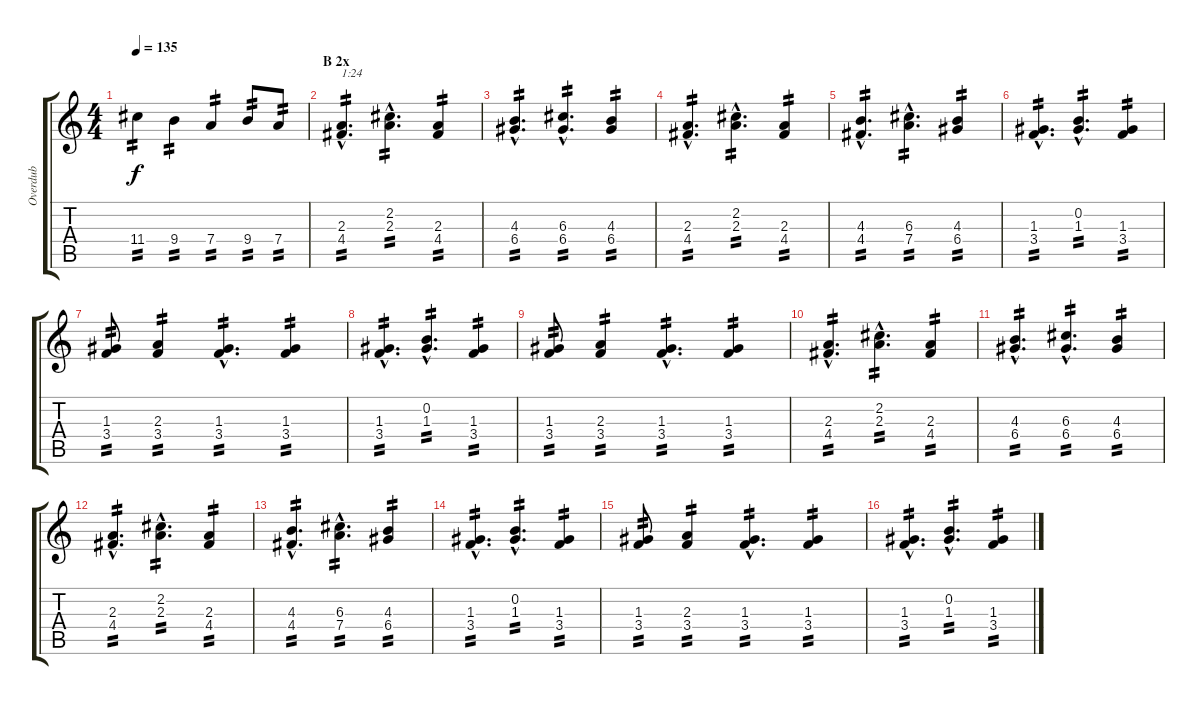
\track ("Overdub" "Overdub") {instrument distortionguitar}
\staff {score tabs}
\tuning (E4 B3 G3 D3 A2 E2) {hide}
\ts (4 4)
\tempo 135
\clef g2
\ks c
11.4.4{tp 2 dy f} 9.4.4{tp 2} 7.4.4{tp 2} 9.4.8{tp 2} 7.4.8{tp 2} |
\section ("" "B 2x")
(2.3{hac} 4.4{hac}).4{d txt "1:24" tp 2} (2.2{hac} 2.3{hac}).4{d tp 2} (2.3 4.4).4{tp 2} |
(4.3{hac} 6.4{hac}).4{d tp 2} (6.3{hac} 6.4{hac}).4{d tp 2} (4.3 6.4).4{tp 2} |
(2.3{hac} 4.4{hac}).4{d tp 2} (2.2{hac} 2.3{hac}).4{d tp 2} (2.3 4.4).4{tp 2} |
(4.3{hac} 4.4{hac}).4{d tp 2} (6.3{hac} 7.4{hac}).4{d tp 2} (4.3 6.4).4{tp 2} |
(1.3{hac} 3.4{hac}).4{d tp 2} (0.2{hac} 1.3{hac}).4{d tp 2} (1.3 3.4).4{tp 2} |
(1.3 3.4).8{tp 2} (2.3 3.4).4{tp 2} (1.3{hac} 3.4{hac}).4{d tp 2} (1.3 3.4).4{tp 2} |
(1.3{hac} 3.4{hac}).4{d tp 2} (0.2{hac} 1.3{hac}).4{d tp 2} (1.3 3.4).4{tp 2} |
(1.3 3.4).8{tp 2} (2.3 3.4).4{tp 2} (1.3{hac} 3.4{hac}).4{d tp 2} (1.3 3.4).4{tp 2} |
(2.3{hac} 4.4{hac}).4{d tp 2} (2.2{hac} 2.3{hac}).4{d tp 2} (2.3 4.4).4{tp 2} |
(4.3{hac} 6.4{hac}).4{d tp 2} (6.3{hac} 6.4{hac}).4{d tp 2} (4.3 6.4).4{tp 2} |
(2.3{hac} 4.4{hac}).4{d tp 2} (2.2{hac} 2.3{hac}).4{d tp 2} (2.3 4.4).4{tp 2} |
(4.3{hac} 4.4{hac}).4{d tp 2} (6.3{hac} 7.4{hac}).4{d tp 2} (4.3 6.4).4{tp 2} |
(1.3{hac} 3.4{hac}).4{d tp 2} (0.2{hac} 1.3{hac}).4{d tp 2} (1.3 3.4).4{tp 2} |
(1.3 3.4).8{tp 2} (2.3 3.4).4{tp 2} (1.3{hac} 3.4{hac}).4{d tp 2} (1.3 3.4).4{tp 2} |
(1.3{hac} 3.4{hac}).4{d tp 2} (0.2{hac} 1.3{hac}).4{d tp 2} (1.3 3.4).4{tp 2}
